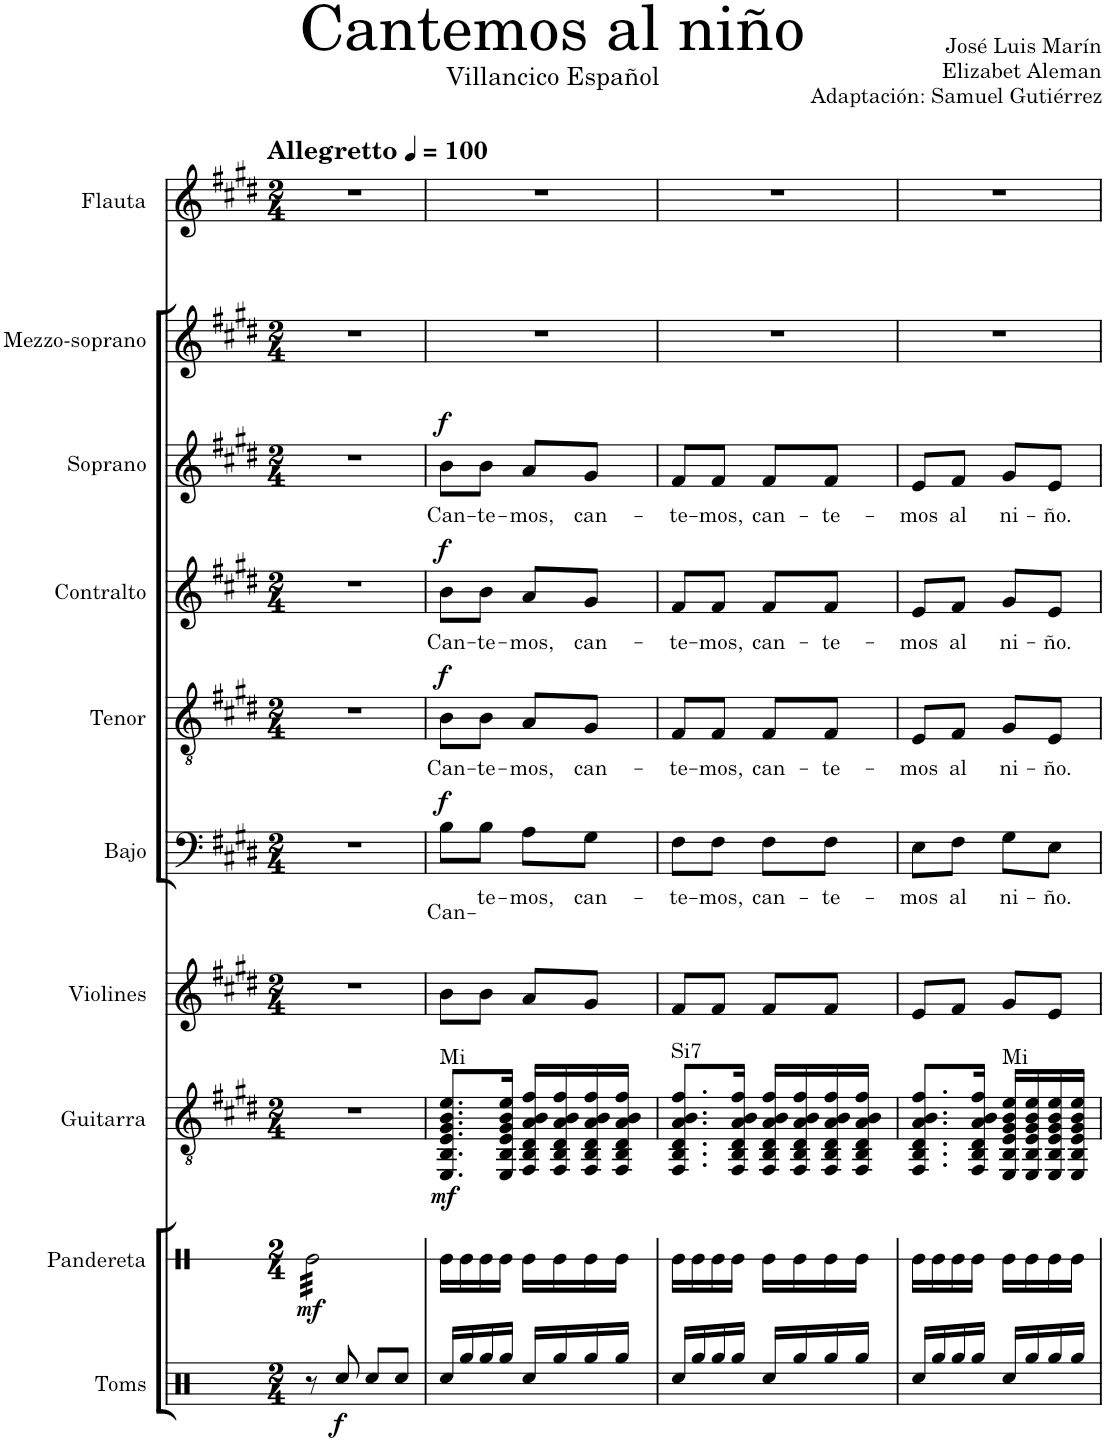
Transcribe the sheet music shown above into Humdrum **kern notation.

**kern	**dynam	**kern	**dynam	**kern	**dynam	**harte	**kern	**kern	**text	**dynam	**kern	**text	**dynam	**kern	**text	**dynam	**kern	**text	**dynam	**kern	**kern
*part10	*part10	*part9	*part9	*part8	*part8	*part8	*part7	*part6	*part6	*part6	*part5	*part5	*part5	*part4	*part4	*part4	*part3	*part3	*part3	*part2	*part1
*staff10	*staff10	*staff9	*staff9	*staff8	*staff8	*	*staff7	*staff6	*staff6	*staff6	*staff5	*staff5	*staff5	*staff4	*staff4	*staff4	*staff3	*staff3	*staff3	*staff2	*staff1
*I"Toms	*	*I"Pandereta	*	*I"Guitarra	*	*	*I"Violines	*I"Bajo	*	*	*I"Tenor	*	*	*I"Contralto	*	*	*I"Soprano	*	*	*I"Mezzo-soprano	*I"Flauta
*I'Toms	*	*I'Pdta.	*	*I'Guit.	*	*	*I'Vlns.	*I'B.	*	*	*I'T.	*	*	*I'C.	*	*	*I'S.	*	*	*I'Mzs.	*I'Fl.
*	*	*stria1	*	*	*	*	*	*	*	*	*	*	*	*	*	*	*	*	*	*	*
*clefX	*	*clefX	*	*clefGv2	*	*	*clefG2	*clefF4	*	*	*clefGv2	*	*	*clefG2	*	*	*clefG2	*	*	*clefG2	*clefG2
*k[]	*	*k[]	*	*k[f#c#g#d#]	*	*	*k[f#c#g#d#]	*k[f#c#g#d#]	*	*	*k[f#c#g#d#]	*	*	*k[f#c#g#d#]	*	*	*k[f#c#g#d#]	*	*	*k[f#c#g#d#]	*k[f#c#g#d#]
*M2/4	*	*M2/4	*	*M2/4	*	*	*M2/4	*M2/4	*	*	*M2/4	*	*	*M2/4	*	*	*M2/4	*	*	*M2/4	*M2/4
*MM100	*	*MM100	*	*MM100	*	*	*MM100	*MM100	*	*	*MM100	*	*	*MM100	*	*	*MM100	*	*	*MM100	*MM100
=1	=1	=1	=1	=1	=1	=1	=1	=1	=1	=1	=1	=1	=1	=1	=1	=1	=1	=1	=1	=1	=1
!	!	!	!	!	!	!	!	!	!	!	!	!	!	!	!	!	!	!	!	!	!LO:TX:a:B:t=Allegretto
!	!	!	!LO:DY:b	!	!	!	!	!	!	!	!	!	!	!	!	!	!	!	!	!	!
*	*	*tremolo	*	*	*	*	*	*	*	*	*	*	*	*	*	*	*	*	*	*	*
8r	.	32Re\LLL	mf	2r	.	.	2r	2r	.	.	2r	.	.	2r	.	.	2r	.	.	2r	2r
.	.	32Re\	.	.	.	.	.	.	.	.	.	.	.	.	.	.	.	.	.	.	.
.	.	32Re\	.	.	.	.	.	.	.	.	.	.	.	.	.	.	.	.	.	.	.
.	.	32Re\	.	.	.	.	.	.	.	.	.	.	.	.	.	.	.	.	.	.	.
!	!LO:DY:b	!	!	!	!	!	!	!	!	!	!	!	!	!	!	!	!	!	!	!	!
8Rcc/	f	32Re\	.	.	.	.	.	.	.	.	.	.	.	.	.	.	.	.	.	.	.
.	.	32Re\	.	.	.	.	.	.	.	.	.	.	.	.	.	.	.	.	.	.	.
.	.	32Re\	.	.	.	.	.	.	.	.	.	.	.	.	.	.	.	.	.	.	.
.	.	32Re\	.	.	.	.	.	.	.	.	.	.	.	.	.	.	.	.	.	.	.
8Rcc/L	.	32Re\	.	.	.	.	.	.	.	.	.	.	.	.	.	.	.	.	.	.	.
.	.	32Re\	.	.	.	.	.	.	.	.	.	.	.	.	.	.	.	.	.	.	.
.	.	32Re\	.	.	.	.	.	.	.	.	.	.	.	.	.	.	.	.	.	.	.
.	.	32Re\	.	.	.	.	.	.	.	.	.	.	.	.	.	.	.	.	.	.	.
8Rcc/J	.	32Re\	.	.	.	.	.	.	.	.	.	.	.	.	.	.	.	.	.	.	.
.	.	32Re\	.	.	.	.	.	.	.	.	.	.	.	.	.	.	.	.	.	.	.
.	.	32Re\	.	.	.	.	.	.	.	.	.	.	.	.	.	.	.	.	.	.	.
.	.	32Re\JJJ	.	.	.	.	.	.	.	.	.	.	.	.	.	.	.	.	.	.	.
*	*	*Xtremolo	*	*	*	*	*	*	*	*	*	*	*	*	*	*	*	*	*	*	*
=2	=2	=2	=2	=2	=2	=2	=2	=2	=2	=2	=2	=2	=2	=2	=2	=2	=2	=2	=2	=2	=2
!	!	!	!	!	!LO:DY:b	!LO:H:kt=Mi	!	!	!LO:LY:b	!LO:DY:a	!	!LO:LY:b	!LO:DY:a	!	!LO:LY:b	!LO:DY:a	!	!LO:LY:b	!LO:DY:a	!	!
16Rcc/LL	.	16Re\LL	.	8.EE/ 8.BB/ 8.E/ 8.G#/ 8.B/ 8.e/L	mf	N	8b\L	8B\L	Can-	f	8B\L	Can-	f	8b\L	Can-	f	8b\L	Can-	f	2r	2r
16Rgg/	.	16Re\	.	.	.	.	.	.	.	.	.	.	.	.	.	.	.	.	.	.	.
!	!	!	!	!	!	!	!	!	!LO:LY:b	!	!	!LO:LY:b	!	!	!LO:LY:b	!	!	!LO:LY:b	!	!	!
16Rgg/	.	16Re\	.	.	.	.	8b\J	8B\J	-te-	.	8B\J	-te-	.	8b\J	-te-	.	8b\J	-te-	.	.	.
16Rgg/JJ	.	16Re\JJ	.	16EE/ 16BB/ 16E/ 16G#/ 16B/ 16e/Jk	.	.	.	.	.	.	.	.	.	.	.	.	.	.	.	.	.
!	!	!	!	!	!	!	!	!	!LO:LY:b	!	!	!LO:LY:b	!	!	!LO:LY:b	!	!	!LO:LY:b	!	!	!
16Rcc/LL	.	16Re\LL	.	16FF#/ 16BB/ 16D#/ 16A/ 16B/ 16f#/LL	.	.	8a/L	8A\L	-mos,	.	8A/L	-mos,	.	8a/L	-mos,	.	8a/L	-mos,	.	.	.
16Rgg/	.	16Re\	.	16FF#/ 16BB/ 16D#/ 16A/ 16B/ 16f#/	.	.	.	.	.	.	.	.	.	.	.	.	.	.	.	.	.
!	!	!	!	!	!	!	!	!	!LO:LY:b	!	!	!LO:LY:b	!	!	!LO:LY:b	!	!	!LO:LY:b	!	!	!
16Rgg/	.	16Re\	.	16FF#/ 16BB/ 16D#/ 16A/ 16B/ 16f#/	.	.	8g#/J	8G#\J	can-	.	8G#/J	can-	.	8g#/J	can-	.	8g#/J	can-	.	.	.
16Rgg/JJ	.	16Re\JJ	.	16FF#/ 16BB/ 16D#/ 16A/ 16B/ 16f#/JJ	.	.	.	.	.	.	.	.	.	.	.	.	.	.	.	.	.
=3	=3	=3	=3	=3	=3	=3	=3	=3	=3	=3	=3	=3	=3	=3	=3	=3	=3	=3	=3	=3	=3
!	!	!	!	!	!	!LO:H:kt=Si7	!	!	!LO:LY:b	!	!	!LO:LY:b	!	!	!LO:LY:b	!	!	!LO:LY:b	!	!	!
16Rcc/LL	.	16Re\LL	.	8.FF#/ 8.BB/ 8.D#/ 8.A/ 8.B/ 8.f#/L	.	N	8f#/L	8F#\L	-te-	.	8F#/L	-te-	.	8f#/L	-te-	.	8f#/L	-te-	.	2r	2r
16Rgg/	.	16Re\	.	.	.	.	.	.	.	.	.	.	.	.	.	.	.	.	.	.	.
!	!	!	!	!	!	!	!	!	!LO:LY:b	!	!	!LO:LY:b	!	!	!LO:LY:b	!	!	!LO:LY:b	!	!	!
16Rgg/	.	16Re\	.	.	.	.	8f#/J	8F#\J	-mos,	.	8F#/J	-mos,	.	8f#/J	-mos,	.	8f#/J	-mos,	.	.	.
16Rgg/JJ	.	16Re\JJ	.	16FF#/ 16BB/ 16D#/ 16A/ 16B/ 16f#/Jk	.	.	.	.	.	.	.	.	.	.	.	.	.	.	.	.	.
!	!	!	!	!	!	!	!	!	!LO:LY:b	!	!	!LO:LY:b	!	!	!LO:LY:b	!	!	!LO:LY:b	!	!	!
16Rcc/LL	.	16Re\LL	.	16FF#/ 16BB/ 16D#/ 16A/ 16B/ 16f#/LL	.	.	8f#/L	8F#\L	can-	.	8F#/L	can-	.	8f#/L	can-	.	8f#/L	can-	.	.	.
16Rgg/	.	16Re\	.	16FF#/ 16BB/ 16D#/ 16A/ 16B/ 16f#/	.	.	.	.	.	.	.	.	.	.	.	.	.	.	.	.	.
!	!	!	!	!	!	!	!	!	!LO:LY:b	!	!	!LO:LY:b	!	!	!LO:LY:b	!	!	!LO:LY:b	!	!	!
16Rgg/	.	16Re\	.	16FF#/ 16BB/ 16D#/ 16A/ 16B/ 16f#/	.	.	8f#/J	8F#\J	-te-	.	8F#/J	-te-	.	8f#/J	-te-	.	8f#/J	-te-	.	.	.
16Rgg/JJ	.	16Re\JJ	.	16FF#/ 16BB/ 16D#/ 16A/ 16B/ 16f#/JJ	.	.	.	.	.	.	.	.	.	.	.	.	.	.	.	.	.
=4	=4	=4	=4	=4	=4	=4	=4	=4	=4	=4	=4	=4	=4	=4	=4	=4	=4	=4	=4	=4	=4
!	!	!	!	!	!	!	!	!	!LO:LY:b	!	!	!LO:LY:b	!	!	!LO:LY:b	!	!	!LO:LY:b	!	!	!
16Rcc/LL	.	16Re\LL	.	8.FF#/ 8.BB/ 8.D#/ 8.A/ 8.B/ 8.f#/L	.	.	8e/L	8E\L	-mos	.	8E/L	-mos	.	8e/L	-mos	.	8e/L	-mos	.	2r	2r
16Rgg/	.	16Re\	.	.	.	.	.	.	.	.	.	.	.	.	.	.	.	.	.	.	.
!	!	!	!	!	!	!	!	!	!LO:LY:b	!	!	!LO:LY:b	!	!	!LO:LY:b	!	!	!LO:LY:b	!	!	!
16Rgg/	.	16Re\	.	.	.	.	8f#/J	8F#\J	al	.	8F#/J	al	.	8f#/J	al	.	8f#/J	al	.	.	.
16Rgg/JJ	.	16Re\JJ	.	16FF#/ 16BB/ 16D#/ 16A/ 16B/ 16f#/Jk	.	.	.	.	.	.	.	.	.	.	.	.	.	.	.	.	.
!	!	!	!	!	!	!LO:H:kt=Mi	!	!	!LO:LY:b	!	!	!LO:LY:b	!	!	!LO:LY:b	!	!	!LO:LY:b	!	!	!
16Rcc/LL	.	16Re\LL	.	16EE/ 16BB/ 16E/ 16G#/ 16B/ 16e/LL	.	N	8g#/L	8G#\L	ni-	.	8G#/L	ni-	.	8g#/L	ni-	.	8g#/L	ni-	.	.	.
16Rgg/	.	16Re\	.	16EE/ 16BB/ 16E/ 16G#/ 16B/ 16e/	.	.	.	.	.	.	.	.	.	.	.	.	.	.	.	.	.
!	!	!	!	!	!	!	!	!	!LO:LY:b	!	!	!LO:LY:b	!	!	!LO:LY:b	!	!	!LO:LY:b	!	!	!
16Rgg/	.	16Re\	.	16EE/ 16BB/ 16E/ 16G#/ 16B/ 16e/	.	.	8e/J	8E\J	-ño.	.	8E/J	-ño.	.	8e/J	-ño.	.	8e/J	-ño.	.	.	.
16Rgg/JJ	.	16Re\JJ	.	16EE/ 16BB/ 16E/ 16G#/ 16B/ 16e/JJ	.	.	.	.	.	.	.	.	.	.	.	.	.	.	.	.	.
=	=	=	=	=	=	=	=	=	=	=	=	=	=	=	=	=	=	=	=	=	=
*-	*-	*-	*-	*-	*-	*-	*-	*-	*-	*-	*-	*-	*-	*-	*-	*-	*-	*-	*-	*-	*-
